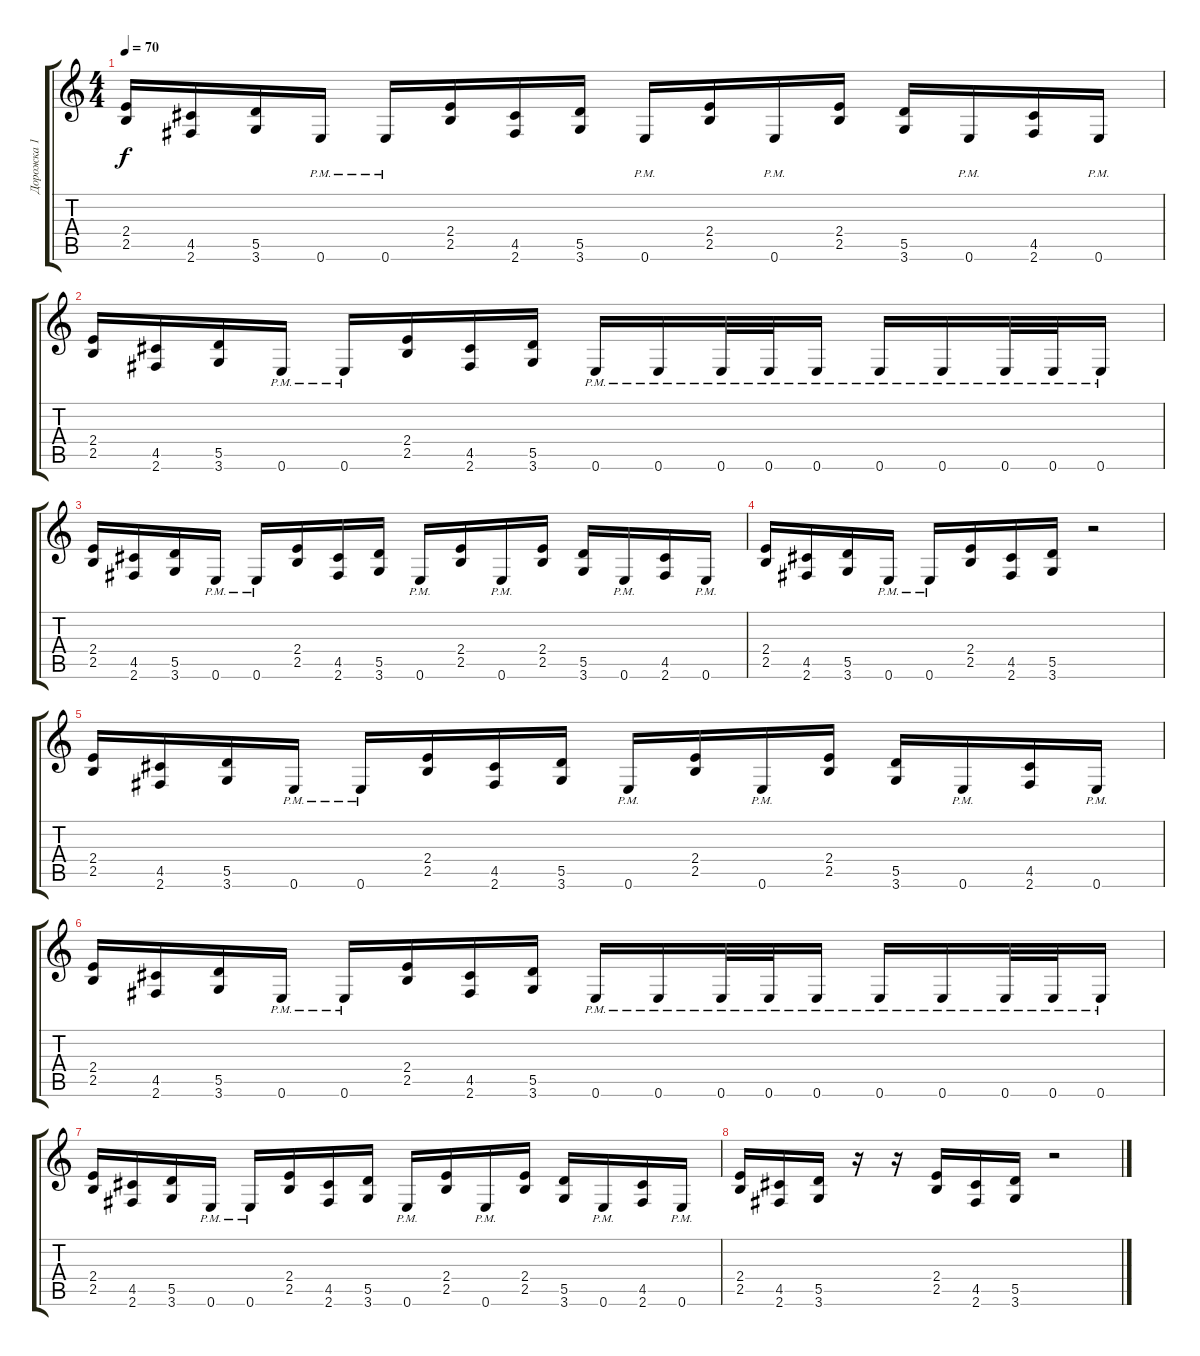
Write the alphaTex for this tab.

\track ("Дорожка 1" "Дорожка 1") {instrument overdrivenguitar}
\staff {score tabs}
\tuning (E4 B3 G3 D3 A2 E2) {hide}
\ts (4 4)
\tempo 70
\clef g2
\ks c
(2.4 2.5).16{dy f} (4.5 2.6).16 (5.5 3.6).16 0.6{pm}.16 0.6{pm}.16 (2.4 2.5).16 (4.5 2.6).16 (5.5 3.6).16 0.6{pm}.16 (2.4 2.5).16 0.6{pm}.16 (2.4 2.5).16 (5.5 3.6).16 0.6{pm}.16 (4.5 2.6).16 0.6{pm}.16 |
(2.4 2.5).16 (4.5 2.6).16 (5.5 3.6).16 0.6{pm}.16 0.6{pm}.16 (2.4 2.5).16 (4.5 2.6).16 (5.5 3.6).16 0.6{pm}.16 0.6{pm}.16 0.6{pm}.32 0.6{pm}.32 0.6{pm}.16 0.6{pm}.16 0.6{pm}.16 0.6{pm}.32 0.6{pm}.32 0.6{pm}.16 |
(2.4 2.5).16 (4.5 2.6).16 (5.5 3.6).16 0.6{pm}.16 0.6{pm}.16 (2.4 2.5).16 (4.5 2.6).16 (5.5 3.6).16 0.6{pm}.16 (2.4 2.5).16 0.6{pm}.16 (2.4 2.5).16 (5.5 3.6).16 0.6{pm}.16 (4.5 2.6).16 0.6{pm}.16 |
(2.4 2.5).16 (4.5 2.6).16 (5.5 3.6).16 0.6{pm}.16 0.6{pm}.16 (2.4 2.5).16 (4.5 2.6).16 (5.5 3.6).16 r.2 |
(2.4 2.5).16 (4.5 2.6).16 (5.5 3.6).16 0.6{pm}.16 0.6{pm}.16 (2.4 2.5).16 (4.5 2.6).16 (5.5 3.6).16 0.6{pm}.16 (2.4 2.5).16 0.6{pm}.16 (2.4 2.5).16 (5.5 3.6).16 0.6{pm}.16 (4.5 2.6).16 0.6{pm}.16 |
(2.4 2.5).16 (4.5 2.6).16 (5.5 3.6).16 0.6{pm}.16 0.6{pm}.16 (2.4 2.5).16 (4.5 2.6).16 (5.5 3.6).16 0.6{pm}.16 0.6{pm}.16 0.6{pm}.32 0.6{pm}.32 0.6{pm}.16 0.6{pm}.16 0.6{pm}.16 0.6{pm}.32 0.6{pm}.32 0.6{pm}.16 |
(2.4 2.5).16 (4.5 2.6).16 (5.5 3.6).16 0.6{pm}.16 0.6{pm}.16 (2.4 2.5).16 (4.5 2.6).16 (5.5 3.6).16 0.6{pm}.16 (2.4 2.5).16 0.6{pm}.16 (2.4 2.5).16 (5.5 3.6).16 0.6{pm}.16 (4.5 2.6).16 0.6{pm}.16 |
(2.4 2.5).16 (4.5 2.6).16 (5.5 3.6).16 r.16 r.16 (2.4 2.5).16 (4.5 2.6).16 (5.5 3.6).16 r.2
